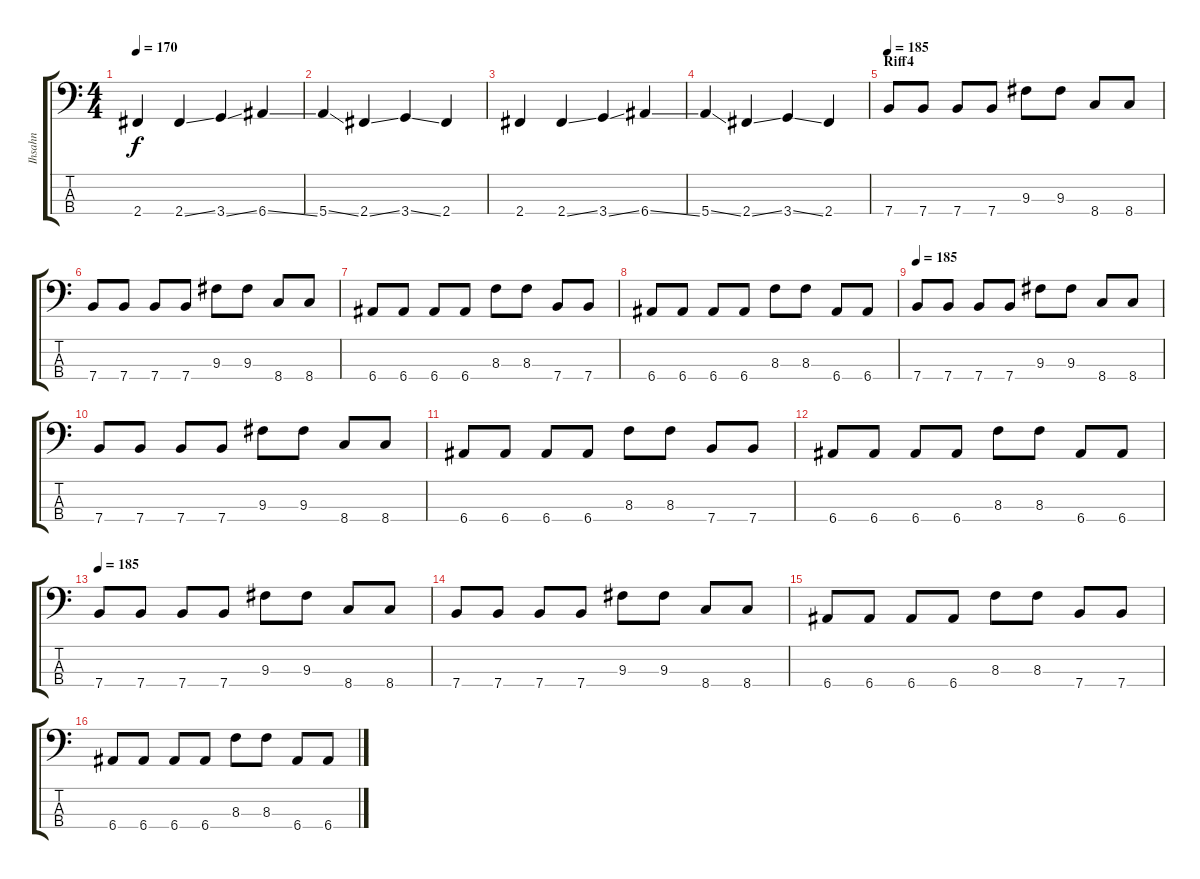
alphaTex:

\track ("Ihsahn" "Ihsahn") {instrument electricbassfinger}
\staff {score tabs}
\tuning (G2 D2 A1 E1) {hide}
\ts (4 4)
\tempo 170
\clef f4
\ks c
2.4.4{dy f} 2.4{ss}.4 3.4{ss}.4 6.4{ss}.4 |
5.4{ss}.4 2.4{ss}.4 3.4{ss}.4 2.4.4 |
2.4.4 2.4{ss}.4 3.4{ss}.4 6.4{ss}.4 |
5.4{ss}.4 2.4{ss}.4 3.4{ss}.4 2.4.4 |
\section ("" "Riff4")
\tempo 185
7.4.8 7.4.8 7.4.8 7.4.8 9.3.8 9.3.8 8.4.8 8.4.8 |
7.4.8 7.4.8 7.4.8 7.4.8 9.3.8 9.3.8 8.4.8 8.4.8 |
6.4.8 6.4.8 6.4.8 6.4.8 8.3.8 8.3.8 7.4.8 7.4.8 |
6.4.8 6.4.8 6.4.8 6.4.8 8.3.8 8.3.8 6.4.8 6.4.8 |
\tempo 185
7.4.8 7.4.8 7.4.8 7.4.8 9.3.8 9.3.8 8.4.8 8.4.8 |
7.4.8 7.4.8 7.4.8 7.4.8 9.3.8 9.3.8 8.4.8 8.4.8 |
6.4.8 6.4.8 6.4.8 6.4.8 8.3.8 8.3.8 7.4.8 7.4.8 |
6.4.8 6.4.8 6.4.8 6.4.8 8.3.8 8.3.8 6.4.8 6.4.8 |
\tempo 185
7.4.8 7.4.8 7.4.8 7.4.8 9.3.8 9.3.8 8.4.8 8.4.8 |
7.4.8 7.4.8 7.4.8 7.4.8 9.3.8 9.3.8 8.4.8 8.4.8 |
6.4.8 6.4.8 6.4.8 6.4.8 8.3.8 8.3.8 7.4.8 7.4.8 |
6.4.8 6.4.8 6.4.8 6.4.8 8.3.8 8.3.8 6.4.8 6.4.8
